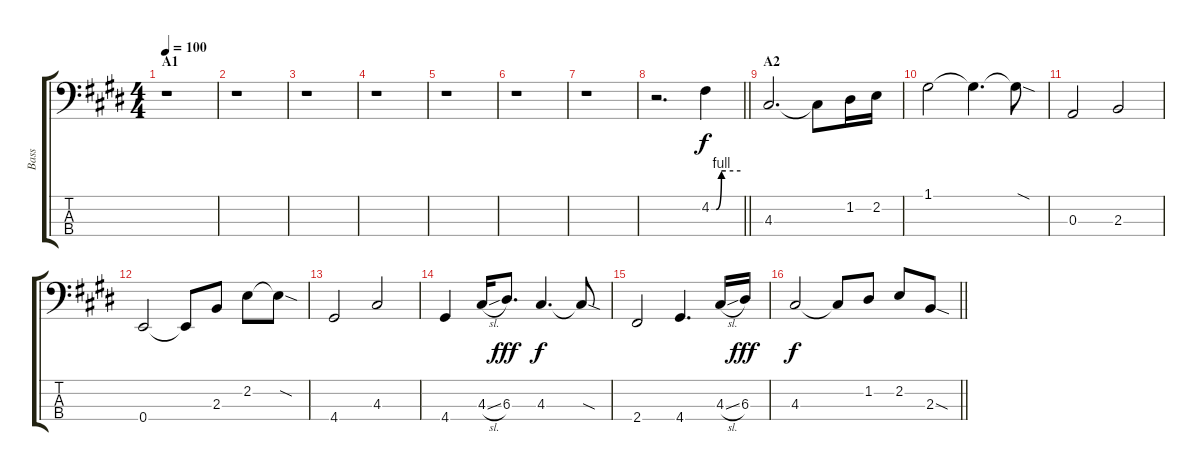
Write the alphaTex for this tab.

\track ("Bass" "Bass") {instrument electricbassfinger}
\staff {score tabs}
\tuning (G2 D2 A1 E1) {hide}
\ts (4 4)
\section ("" "A1")
\tempo 100
\clef f4
\ks e
r.1{dy f} |
r.1 |
r.1 |
r.1 |
r.1 |
r.1 |
r.1 |
\barLineRight lightlight
r.2{d} 4.2{be (custom 0 0 5 0 10 0 21 4 30 4 60 4)}.4 |
\section ("" "A2")
4.3.2{d} 4.3{t}.8 1.2.16 2.2.16 |
1.1.2 1.1{t}.4{d} 1.1{sod t}.8 |
0.3.2 2.3.2 |
0.4.2 0.4{t}.8 2.3.8 2.2.8 2.2{sod t}.8 |
4.4.2 4.3.2 |
4.4.4 4.3{sl}.16 6.3.8{d dy fff} 4.3.4{d dy f} 4.3{sod t}.8 |
2.4.2 4.4.4{d} 4.3{sl}.16 6.3.16{dy fff} |
\barLineRight lightlight
4.3.2{dy f} 4.3{t}.8 1.2.8 2.2.8 2.3{sod}.8
